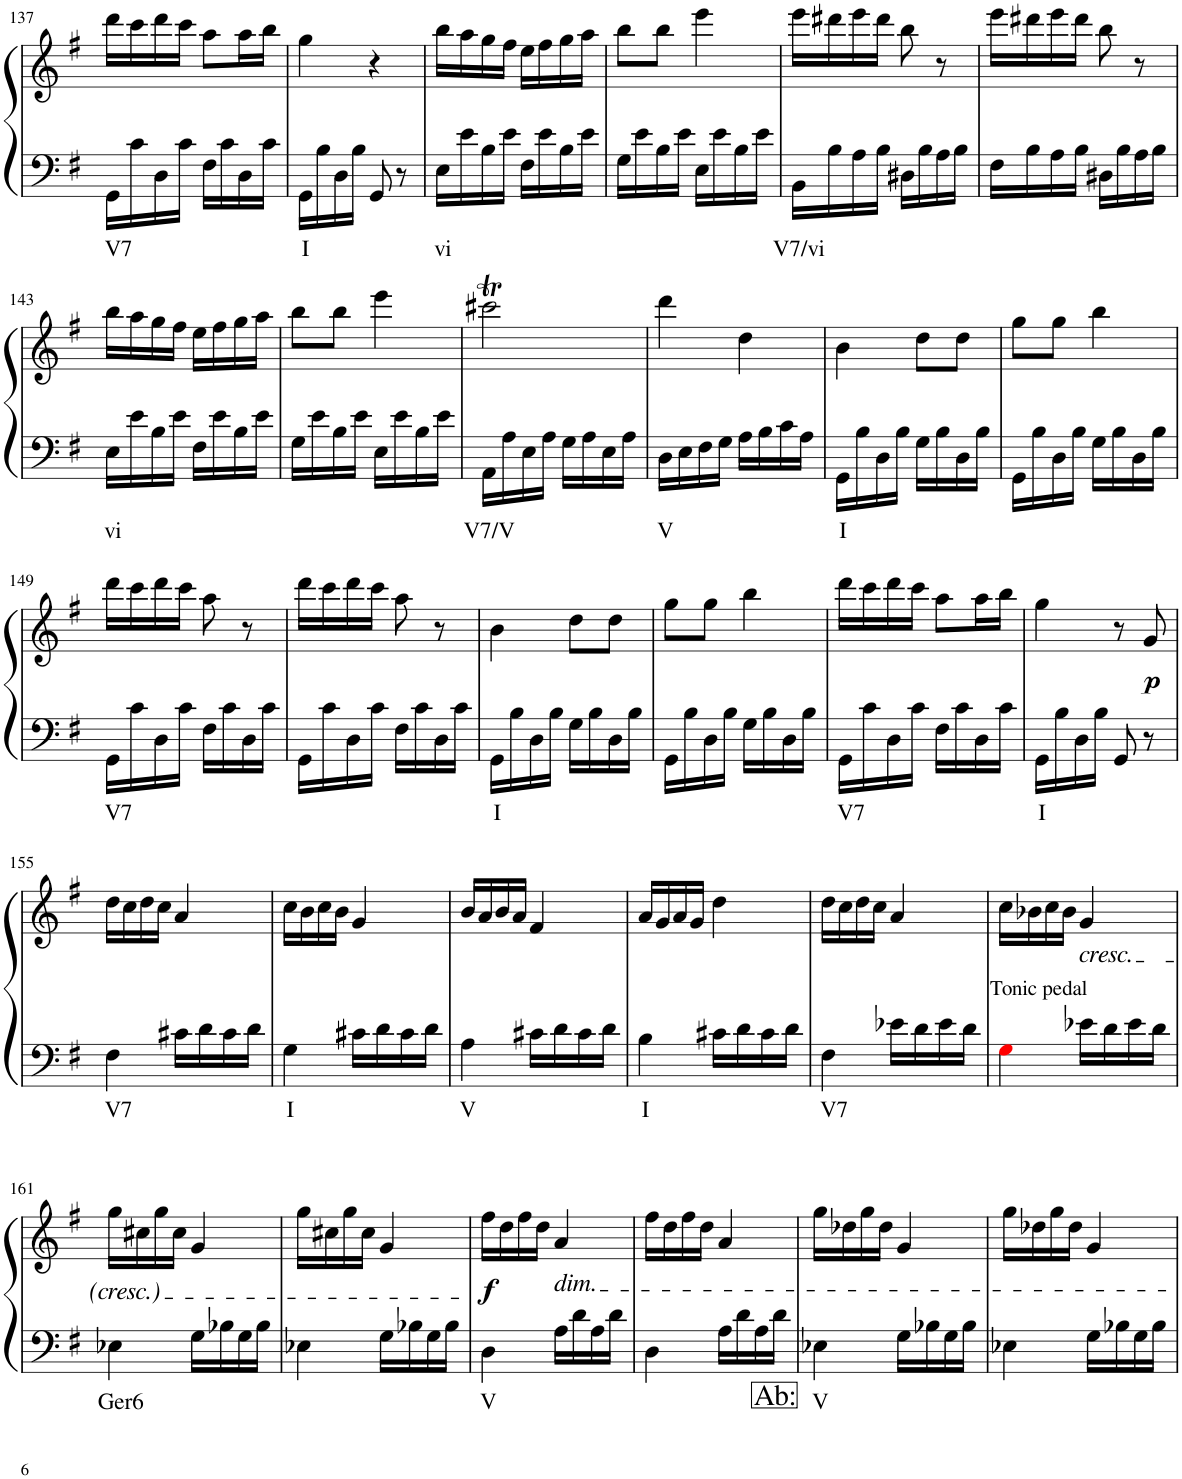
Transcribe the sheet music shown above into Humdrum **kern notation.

**kern	**text	**kern	**dynam
*part1	*part1	*part1	*part1
*staff2	*staff2	*staff1	*staff1/2
*I"Piano	*	*	*
*I'Pno.	*	*	*
!!LO:PB:g=z
*clefF4	*	*clefG2	*
*k[f#]	*	*k[f#]	*
*M2/4	*	*M2/4	*
=137	=137	=137	=137
!	!LO:LY:b	!	!
16GG\LL	V7	16ddd\LL	.
16c\	.	16ccc\	.
16D\	.	16ddd\	.
16c\JJ	.	16ccc\JJ	.
16F#\LL	.	8aa\L	.
16c\	.	.	.
16D\	.	16aa\L	.
16c\JJ	.	16bb\JJ	.
=138	=138	=138	=138
!	!LO:LY:b	!	!
16GG\LL	I	4gg\	.
16B\	.	.	.
16D\	.	.	.
16B\JJ	.	.	.
8GG/	.	4r	.
8r	.	.	.
=139	=139	=139	=139
!	!LO:LY:b	!	!
16E\LL	vi	16bb\LL	.
16e\	.	16aa\	.
16B\	.	16gg\	.
16e\JJ	.	16ff#\JJ	.
16F#\LL	.	16ee\LL	.
16e\	.	16ff#\	.
16B\	.	16gg\	.
16e\JJ	.	16aa\JJ	.
=140	=140	=140	=140
16G\LL	.	8bb\L	.
16e\	.	.	.
16B\	.	8bb\J	.
16e\JJ	.	.	.
16E\LL	.	4eee\	.
16e\	.	.	.
16B\	.	.	.
16e\JJ	.	.	.
=141	=141	=141	=141
!	!LO:LY:b	!	!
16BB\LL	V7/vi	16eee\LL	.
16B\	.	16ddd#X\	.
16A\	.	16eee\	.
16B\JJ	.	16ddd#\JJ	.
16D#X\LL	.	8bb\	.
16B\	.	.	.
16A\	.	8r	.
16B\JJ	.	.	.
=142	=142	=142	=142
16F#\LL	.	16eee\LL	.
16B\	.	16ddd#X\	.
16A\	.	16eee\	.
16B\JJ	.	16ddd#\JJ	.
16D#X\LL	.	8bb\	.
16B\	.	.	.
16A\	.	8r	.
16B\JJ	.	.	.
!!LO:LB:g=z
=143	=143	=143	=143
!	!LO:LY:b	!	!
16E\LL	vi	16bb\LL	.
16e\	.	16aa\	.
16B\	.	16gg\	.
16e\JJ	.	16ff#\JJ	.
16F#\LL	.	16ee\LL	.
16e\	.	16ff#\	.
16B\	.	16gg\	.
16e\JJ	.	16aa\JJ	.
=144	=144	=144	=144
16G\LL	.	8bb\L	.
16e\	.	.	.
16B\	.	8bb\J	.
16e\JJ	.	.	.
16E\LL	.	4eee\	.
16e\	.	.	.
16B\	.	.	.
16e\JJ	.	.	.
=145	=145	=145	=145
!	!LO:LY:b	!	!
16AA\LL	V7/V	2ccc#Xt\	.
16A\	.	.	.
16E\	.	.	.
16A\JJ	.	.	.
16G\LL	.	.	.
16A\	.	.	.
16E\	.	.	.
16A\JJ	.	.	.
=146	=146	=146	=146
!	!LO:LY:b	!	!
16D\LL	V	4ddd\	.
16E\	.	.	.
16F#\	.	.	.
16G\JJ	.	.	.
16A\LL	.	4dd\	.
16B\	.	.	.
16c\	.	.	.
16A\JJ	.	.	.
=147	=147	=147	=147
!	!LO:LY:b	!	!
16GG\LL	I	4b\	.
16B\	.	.	.
16D\	.	.	.
16B\JJ	.	.	.
16G\LL	.	8dd\L	.
16B\	.	.	.
16D\	.	8dd\J	.
16B\JJ	.	.	.
=148	=148	=148	=148
16GG\LL	.	8gg\L	.
16B\	.	.	.
16D\	.	8gg\J	.
16B\JJ	.	.	.
16G\LL	.	4bb\	.
16B\	.	.	.
16D\	.	.	.
16B\JJ	.	.	.
!!LO:LB:g=z
=149	=149	=149	=149
!	!LO:LY:b	!	!
16GG\LL	V7	16ddd\LL	.
16c\	.	16ccc\	.
16D\	.	16ddd\	.
16c\JJ	.	16ccc\JJ	.
16F#\LL	.	8aa\	.
16c\	.	.	.
16D\	.	8r	.
16c\JJ	.	.	.
=150	=150	=150	=150
16GG\LL	.	16ddd\LL	.
16c\	.	16ccc\	.
16D\	.	16ddd\	.
16c\JJ	.	16ccc\JJ	.
16F#\LL	.	8aa\	.
16c\	.	.	.
16D\	.	8r	.
16c\JJ	.	.	.
=151	=151	=151	=151
!	!LO:LY:b	!	!
16GG\LL	I	4b\	.
16B\	.	.	.
16D\	.	.	.
16B\JJ	.	.	.
16G\LL	.	8dd\L	.
16B\	.	.	.
16D\	.	8dd\J	.
16B\JJ	.	.	.
=152	=152	=152	=152
16GG\LL	.	8gg\L	.
16B\	.	.	.
16D\	.	8gg\J	.
16B\JJ	.	.	.
16G\LL	.	4bb\	.
16B\	.	.	.
16D\	.	.	.
16B\JJ	.	.	.
=153	=153	=153	=153
!	!LO:LY:b	!	!
16GG\LL	V7	16ddd\LL	.
16c\	.	16ccc\	.
16D\	.	16ddd\	.
16c\JJ	.	16ccc\JJ	.
16F#\LL	.	8aa\L	.
16c\	.	.	.
16D\	.	16aa\L	.
16c\JJ	.	16bb\JJ	.
=154	=154	=154	=154
!	!LO:LY:b	!	!
16GG\LL	I	4gg\	.
16B\	.	.	.
16D\	.	.	.
16B\JJ	.	.	.
8GG/	.	8r	.
!	!	!	!LO:DY:b
8r	.	8g/	p
!!LO:LB:g=z
=155	=155	=155	=155
!	!LO:LY:b	!	!
4F#\	V7	16dd\LL	.
.	.	16cc\	.
.	.	16dd\	.
.	.	16cc\JJ	.
16c#X\LL	.	4a/	.
16d\	.	.	.
16c#\	.	.	.
16d\JJ	.	.	.
=156	=156	=156	=156
!	!LO:LY:b	!	!
4G\	I	16cc\LL	.
.	.	16b\	.
.	.	16cc\	.
.	.	16b\JJ	.
16c#X\LL	.	4g/	.
16d\	.	.	.
16c#\	.	.	.
16d\JJ	.	.	.
=157	=157	=157	=157
!	!LO:LY:b	!	!
4A\	V	16b/LL	.
.	.	16a/	.
.	.	16b/	.
.	.	16a/JJ	.
16c#X\LL	.	4f#/	.
16d\	.	.	.
16c#\	.	.	.
16d\JJ	.	.	.
=158	=158	=158	=158
!	!LO:LY:b	!	!
4B\	I	16a/LL	.
.	.	16g/	.
.	.	16a/	.
.	.	16g/JJ	.
16c#X\LL	.	4dd\	.
16d\	.	.	.
16c#\	.	.	.
16d\JJ	.	.	.
=159	=159	=159	=159
!	!LO:LY:b	!	!
4F#\	V7	16dd\LL	.
.	.	16cc\	.
.	.	16dd\	.
.	.	16cc\JJ	.
16e-X\LL	.	4a/	.
16d\	.	.	.
16e-\	.	.	.
16d\JJ	.	.	.
=160	=160	=160	=160
!LO:TX:a:t=Tonic pedal	!	!	!
4Gi\	.	16cc\LL	.
.	.	16b-X\	.
.	.	16cc\	.
.	.	16b-\JJ	.
!	!	!LO:TX:b:i:t=cresc.	!
16e-X\LL	.	4g/	.
16d\	.	.	.
16e-\	.	.	.
16d\JJ	.	.	.
!!LO:LB:g=z
=161	=161	=161	=161
!	!LO:LY:b	!	!
4E-X\	Ger6	16gg\LL	.
.	.	16cc#X\	.
.	.	16gg\	.
.	.	16cc#\JJ	.
16G\LL	.	4g/	.
16B-X\	.	.	.
16G\	.	.	.
16B-\JJ	.	.	.
=162	=162	=162	=162
4E-X\	.	16gg\LL	.
.	.	16cc#X\	.
.	.	16gg\	.
.	.	16cc#\JJ	.
16G\LL	.	4g/	.
16B-X\	.	.	.
16G\	.	.	.
16B-\JJ	.	.	.
=163	=163	=163	=163
!	!LO:LY:b	!	!LO:DY:b
4D\	V	16ff#\LL	f
.	.	16dd\	.
.	.	16ff#\	.
.	.	16dd\JJ	.
!	!	!LO:TX:b:i:t=dim.	!
16A\LL	.	4a/	.
16d\	.	.	.
16A\	.	.	.
16d\JJ	.	.	.
=164	=164	=164	=164
4D\	.	16ff#\LL	.
.	.	16dd\	.
.	.	16ff#\	.
.	.	16dd\JJ	.
16A\LL	.	4a/	.
16d\	.	.	.
16A\	.	.	.
16d\JJ	.	.	.
=165	=165	=165	=165
!LO:TX:b:t=Ab&colon;	!	!	!
!	!LO:LY:b	!	!
4E-X\	V	16gg\LL	.
.	.	16dd-X\	.
.	.	16gg\	.
.	.	16dd-\JJ	.
16G\LL	.	4g/	.
16B-X\	.	.	.
16G\	.	.	.
16B-\JJ	.	.	.
=166	=166	=166	=166
4E-X\	.	16gg\LL	.
.	.	16dd-X\	.
.	.	16gg\	.
.	.	16dd-\JJ	.
16G\LL	.	4g/	.
16B-X\	.	.	.
16G\	.	.	.
16B-\JJ	.	.	.
=	=	=	=
*-	*-	*-	*-
